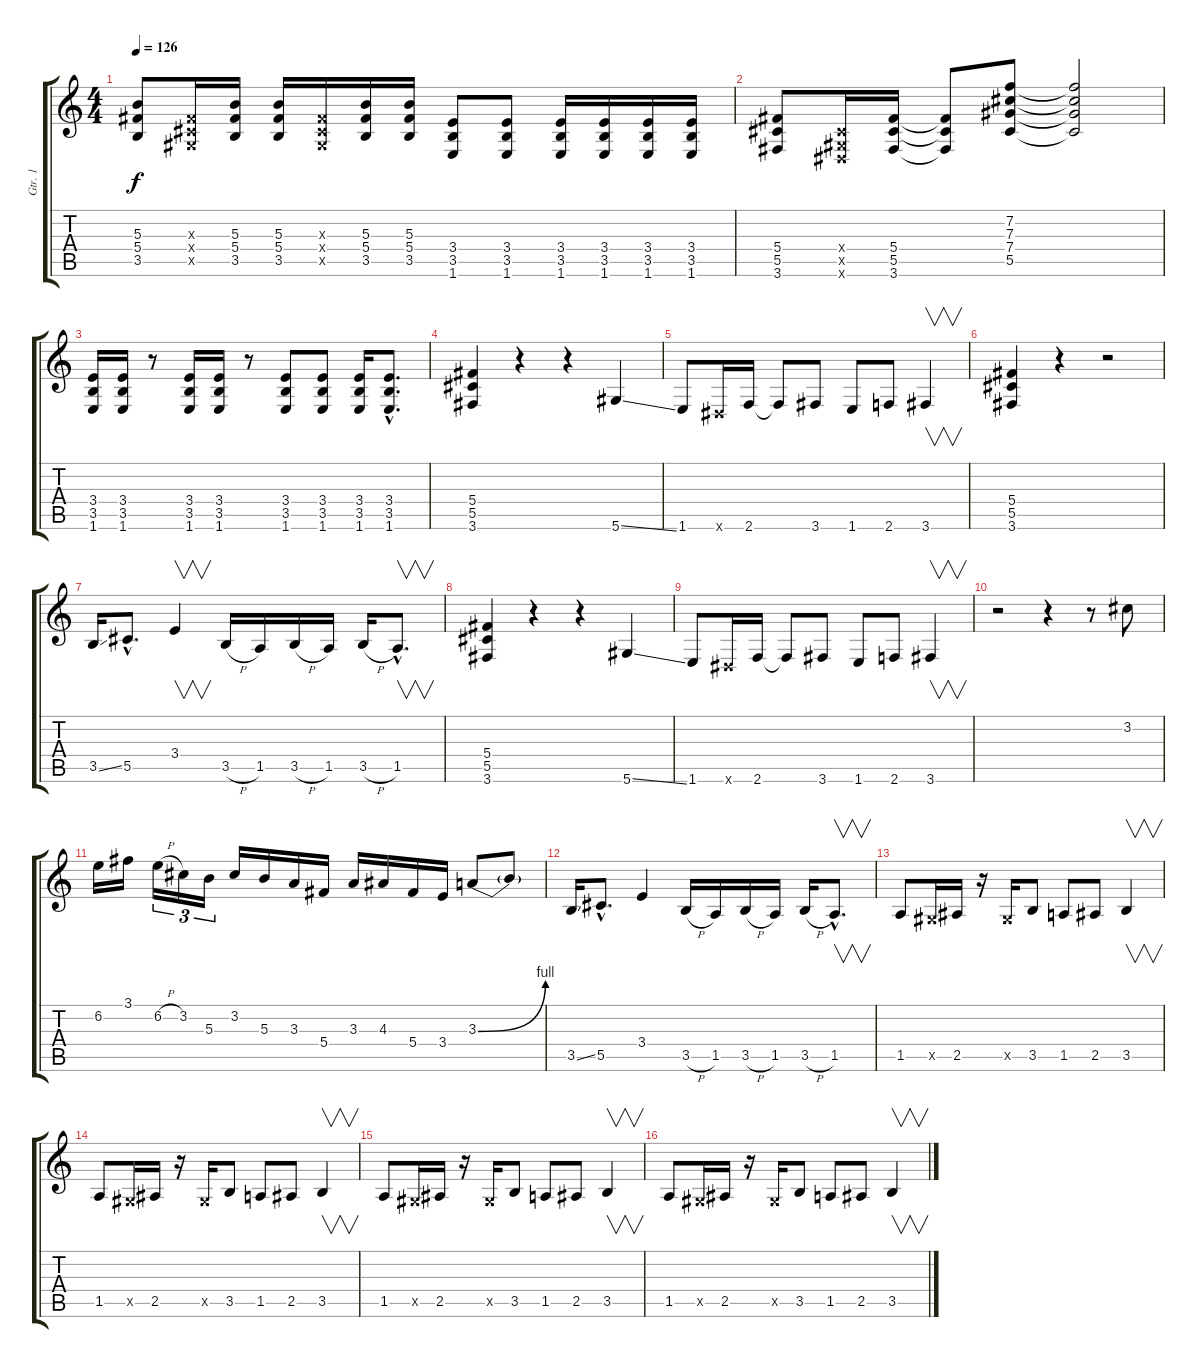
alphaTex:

\track ("Gtr. 1" "Gtr. 1") {instrument distortionguitar}
\staff {score tabs}
\tuning (Eb4 Bb3 Gb3 Db3 Ab2 Eb2) {hide}
\ts (4 4)
\tempo 126
\clef g2
\ks c
(5.3 5.4 3.5).8{dy f} (0.3{x} 0.4{x} 0.5{x}).16 (5.3 5.4 3.5).16 (5.3 5.4 3.5).16 (0.3{x} 0.4{x} 0.5{x}).16 (5.3 5.4 3.5).16 (5.3 5.4 3.5).16 (3.4 3.5 1.6).8 (3.4 3.5 1.6).8 (3.4 3.5 1.6).16 (3.4 3.5 1.6).16 (3.4 3.5 1.6).16 (3.4 3.5 1.6).16 |
(5.4 5.5 3.6).8 (0.4{x} 0.5{x} 0.6{x}).16 (5.4 5.5 3.6).16 (5.4{t} 5.5{t} 3.6{t}).8 (7.2 7.3 7.4 5.5).8 (7.2{t} 7.3{t} 7.4{t} 5.5{t}).2 |
(3.4 3.5 1.6).16 (3.4 3.5 1.6).16 r.8 (3.4 3.5 1.6).16 (3.4 3.5 1.6).16 r.8 (3.4 3.5 1.6).8 (3.4 3.5 1.6).8 (3.4 3.5 1.6).16 (3.4{hac} 3.5{hac} 1.6{hac}).8{d} |
(5.4 5.5 3.6).4 r.4 r.4 5.6{ss}.4 |
1.6.8 0.6{x}.16 2.6.16 2.6{t}.8 3.6.8 1.6.8 2.6.8 3.6.4{v} |
(5.4 5.5 3.6).4 r.4 r.2 |
3.5{ss}.16 5.5{hac}.8{d} 3.4.4{v} 3.5{h}.16 1.5.16 3.5{h}.16 1.5.16 3.5{h}.16 1.5{hac}.8{v d} |
(5.4 5.5 3.6).4 r.4 r.4 5.6{ss}.4 |
1.6.8 0.6{x}.16 2.6.16 2.6{t}.8 3.6.8 1.6.8 2.6.8 3.6.4{v} |
r.2 r.4 r.8 3.2.8 |
6.2.16 3.1.16 6.2{h}.16{tu (3 2)} 3.2.16{tu (3 2)} 5.3.16{tu (3 2)} 3.2.16 5.3.16 3.3.16 5.4.16 3.3.16 4.3.16 5.4.16 3.4.16 3.3{be (bend 0 0 60 4)}.8 3.3{t}.8 |
3.5{ss}.16 5.5{hac}.8{d} 3.4.4 3.5{h}.16 1.5.16 3.5{h}.16 1.5.16 3.5{h}.16 1.5{hac}.8{v d} |
1.5.8 0.5{x}.16 2.5.16 r.16 0.5{x}.16 3.5.8 1.5.8 2.5.8 3.5.4{v} |
1.5.8 0.5{x}.16 2.5.16 r.16 0.5{x}.16 3.5.8 1.5.8 2.5.8 3.5.4{v} |
1.5.8 0.5{x}.16 2.5.16 r.16 0.5{x}.16 3.5.8 1.5.8 2.5.8 3.5.4{v} |
1.5.8 0.5{x}.16 2.5.16 r.16 0.5{x}.16 3.5.8 1.5.8 2.5.8 3.5.4{v}
